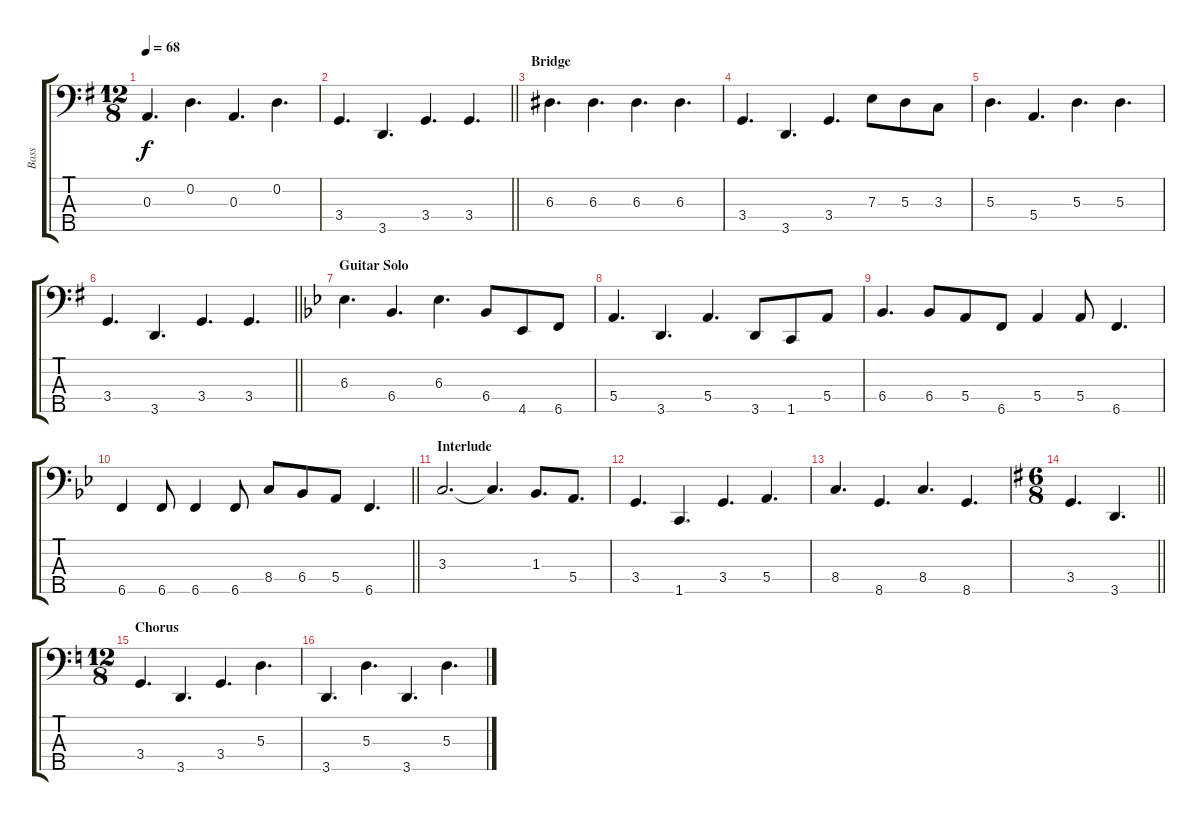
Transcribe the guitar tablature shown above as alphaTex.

\track ("Bass" "Bass") {instrument electricbassfinger}
\staff {score tabs}
\tuning (G2 D2 A1 E1 B0) {hide}
\ts (12 8)
\tempo 68
\clef f4
\ks g
0.3.4{d dy f} 0.2.4{d} 0.3.4{d} 0.2.4{d} |
\barLineRight lightlight
3.4.4{d} 3.5.4{d} 3.4.4{d} 3.4.4{d} |
\section ("" "Bridge")
6.3.4{d} 6.3.4{d} 6.3.4{d} 6.3.4{d} |
3.4.4{d} 3.5.4{d} 3.4.4{d} 7.3.8 5.3.8 3.3.8 |
5.3.4{d} 5.4.4{d} 5.3.4{d} 5.3.4{d} |
\barLineRight lightlight
3.4.4{d} 3.5.4{d} 3.4.4{d} 3.4.4{d} |
\section ("" "Guitar Solo")
\ks gminor
6.3.4{d} 6.4.4{d} 6.3.4{d} 6.4.8 4.5.8 6.5.8 |
5.4.4{d} 3.5.4{d} 5.4.4{d} 3.5.8 1.5.8 5.4.8 |
6.4.4{d} 6.4.8 5.4.8 6.5.8 5.4.4 5.4.8 6.5.4{d} |
\barLineRight lightlight
6.5.4 6.5.8 6.5.4 6.5.8 8.4.8 6.4.8 5.4.8 6.5.4{d} |
\section ("" "Interlude")
3.3.2{d} 3.3{t}.4{d} 1.3.8{d} 5.4.8{d} |
3.4.4{d} 1.5.4{d} 3.4.4{d} 5.4.4{d} |
8.4.4{d} 8.5.4{d} 8.4.4{d} 8.5.4{d} |
\ts (6 8)
\barLineRight lightlight
\ks g
3.4.4{d} 3.5.4{d} |
\ts (12 8)
\section ("" "Chorus")
\ks c
3.4.4{d} 3.5.4{d} 3.4.4{d} 5.3.4{d} |
3.5.4{d} 5.3.4{d} 3.5.4{d} 5.3.4{d}
